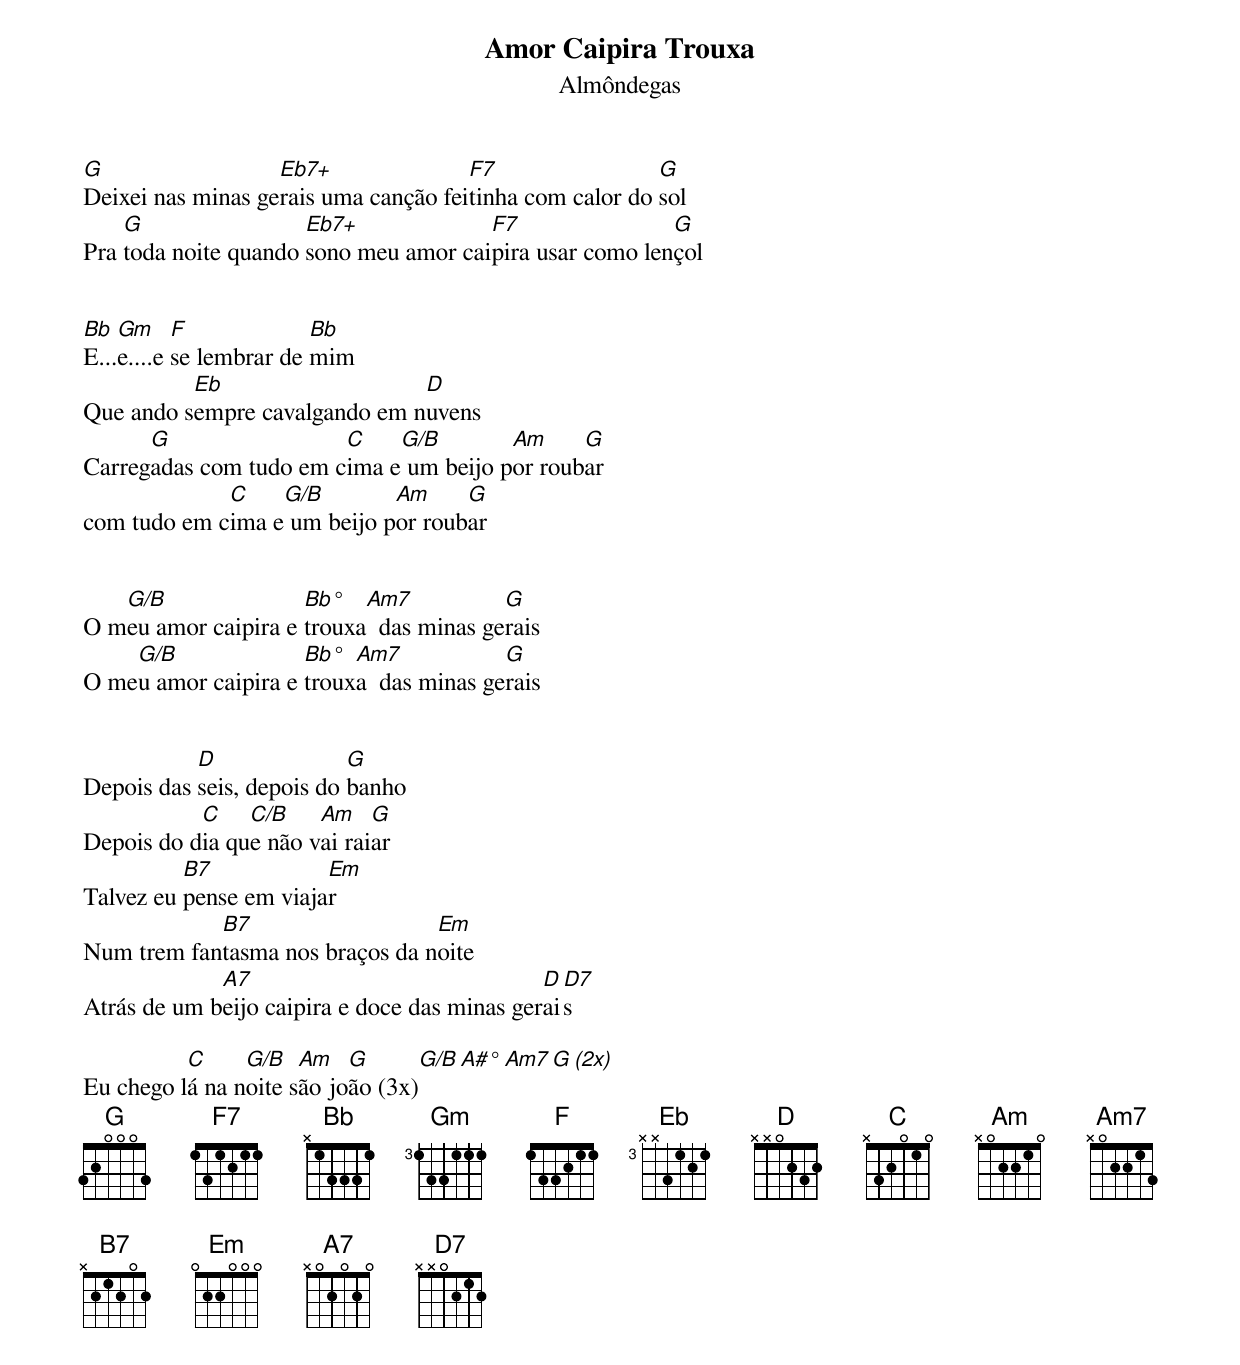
Amor Caipira Trouxa
Almôndegas

G                  Eb7+               F7                 G
Deixei nas minas gerais uma canção feitinha com calor do sol
    G                 Eb7+             F7                G
Pra toda noite quando sono meu amor caipira usar como lençol


Bb  Gm     F             Bb
E...e....e se lembrar de mim
          Eb                   D
Que ando sempre cavalgando em nuvens
      G                 C    G/B        Am     G
Carregadas com tudo em cima e um beijo por roubar
             C    G/B        Am     G
com tudo em cima e um beijo por roubar


   G/B               Bb°   Am7           G
O meu amor caipira e trouxa  das minas gerais
    G/B              Bb°  Am7            G
O meu amor caipira e trouxa  das minas gerais


           D               G
Depois das seis, depois do banho
           C    C/B    Am    G
Depois do dia que não vai raiar
          B7            Em
Talvez eu pense em viajar
            B7                   Em
Num trem fantasma nos braços da noite
             A7                               D D7
Atrás de um beijo caipira e doce das minas gerais

          C     G/B   Am   G       G/B A#° Am7 G (2x)
Eu chego lá na noite são joão (3x)
